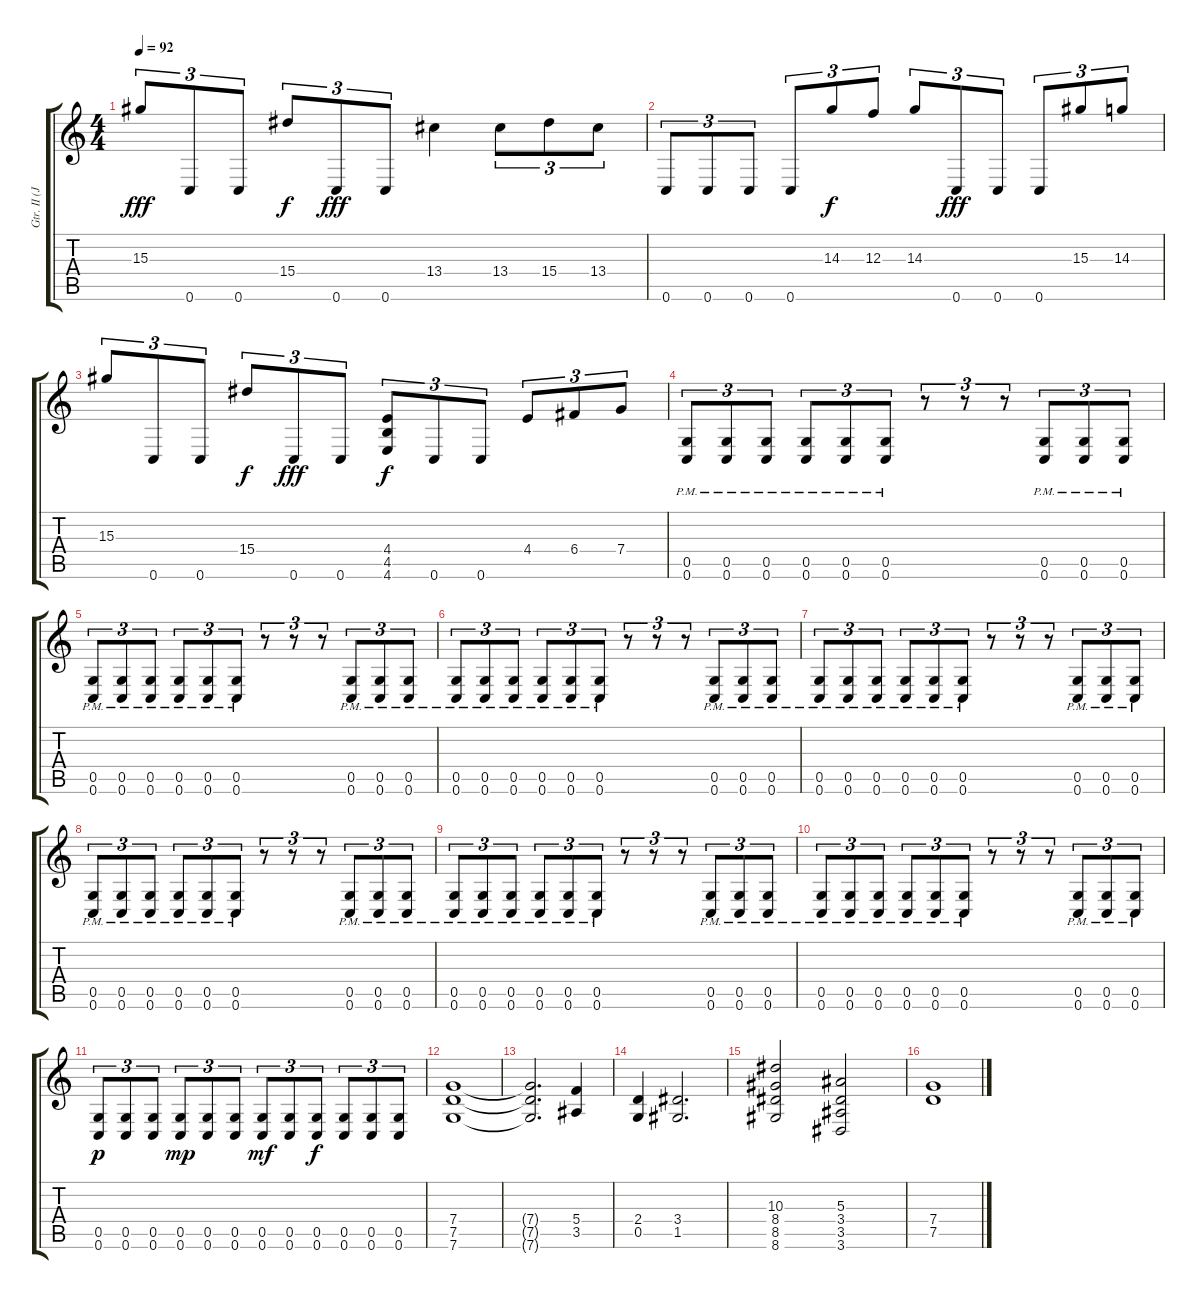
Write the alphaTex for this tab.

\track ("Gtr. II (Jämsen)" "Gtr. II (J") {instrument distortionguitar}
\staff {score tabs}
\tuning (D4 A3 F3 C3 G2 C2) {hide}
\ts (4 4)
\tempo 92
\clef g2
\ks c
15.3.8{tu (3 2) dy fff} 0.6.8{tu (3 2)} 0.6.8{tu (3 2)} 15.4.8{tu (3 2) dy f} 0.6.8{tu (3 2) dy fff} 0.6.8{tu (3 2)} 13.4.4 13.4.8{tu (3 2)} 15.4.8{tu (3 2)} 13.4.8{tu (3 2)} |
0.6.8{tu (3 2)} 0.6.8{tu (3 2)} 0.6.8{tu (3 2)} 0.6.8{tu (3 2)} 14.3.8{tu (3 2) dy f} 12.3.8{tu (3 2)} 14.3.8{tu (3 2)} 0.6.8{tu (3 2) dy fff} 0.6.8{tu (3 2)} 0.6.8{tu (3 2)} 15.3.8{tu (3 2)} 14.3.8{tu (3 2)} |
15.3.8{tu (3 2)} 0.6.8{tu (3 2)} 0.6.8{tu (3 2)} 15.4.8{tu (3 2) dy f} 0.6.8{tu (3 2) dy fff} 0.6.8{tu (3 2)} (4.4 4.5 4.6).8{tu (3 2) dy f} 0.6.8{tu (3 2)} 0.6.8{tu (3 2)} 4.4.8{tu (3 2)} 6.4.8{tu (3 2)} 7.4.8{tu (3 2)} |
(0.5{pm} 0.6{pm}).8{tu (3 2)} (0.5{pm} 0.6{pm}).8{tu (3 2)} (0.5{pm} 0.6{pm}).8{tu (3 2)} (0.5{pm} 0.6{pm}).8{tu (3 2)} (0.5{pm} 0.6{pm}).8{tu (3 2)} (0.5{pm} 0.6{pm}).8{tu (3 2)} r.8{tu (3 2)} r.8{tu (3 2)} r.8{tu (3 2)} (0.5{pm} 0.6{pm}).8{tu (3 2)} (0.5{pm} 0.6{pm}).8{tu (3 2)} (0.5{pm} 0.6{pm}).8{tu (3 2)} |
(0.5{pm} 0.6{pm}).8{tu (3 2)} (0.5{pm} 0.6{pm}).8{tu (3 2)} (0.5{pm} 0.6{pm}).8{tu (3 2)} (0.5{pm} 0.6{pm}).8{tu (3 2)} (0.5{pm} 0.6{pm}).8{tu (3 2)} (0.5{pm} 0.6{pm}).8{tu (3 2)} r.8{tu (3 2)} r.8{tu (3 2)} r.8{tu (3 2)} (0.5{pm} 0.6{pm}).8{tu (3 2)} (0.5{pm} 0.6{pm}).8{tu (3 2)} (0.5{pm} 0.6{pm}).8{tu (3 2)} |
(0.5{pm} 0.6{pm}).8{tu (3 2)} (0.5{pm} 0.6{pm}).8{tu (3 2)} (0.5{pm} 0.6{pm}).8{tu (3 2)} (0.5{pm} 0.6{pm}).8{tu (3 2)} (0.5{pm} 0.6{pm}).8{tu (3 2)} (0.5{pm} 0.6{pm}).8{tu (3 2)} r.8{tu (3 2)} r.8{tu (3 2)} r.8{tu (3 2)} (0.5{pm} 0.6{pm}).8{tu (3 2)} (0.5{pm} 0.6{pm}).8{tu (3 2)} (0.5{pm} 0.6{pm}).8{tu (3 2)} |
(0.5{pm} 0.6{pm}).8{tu (3 2)} (0.5{pm} 0.6{pm}).8{tu (3 2)} (0.5{pm} 0.6{pm}).8{tu (3 2)} (0.5{pm} 0.6{pm}).8{tu (3 2)} (0.5{pm} 0.6{pm}).8{tu (3 2)} (0.5{pm} 0.6{pm}).8{tu (3 2)} r.8{tu (3 2)} r.8{tu (3 2)} r.8{tu (3 2)} (0.5{pm} 0.6{pm}).8{tu (3 2)} (0.5{pm} 0.6{pm}).8{tu (3 2)} (0.5{pm} 0.6{pm}).8{tu (3 2)} |
(0.5{pm} 0.6{pm}).8{tu (3 2)} (0.5{pm} 0.6{pm}).8{tu (3 2)} (0.5{pm} 0.6{pm}).8{tu (3 2)} (0.5{pm} 0.6{pm}).8{tu (3 2)} (0.5{pm} 0.6{pm}).8{tu (3 2)} (0.5{pm} 0.6{pm}).8{tu (3 2)} r.8{tu (3 2)} r.8{tu (3 2)} r.8{tu (3 2)} (0.5{pm} 0.6{pm}).8{tu (3 2)} (0.5{pm} 0.6{pm}).8{tu (3 2)} (0.5{pm} 0.6{pm}).8{tu (3 2)} |
(0.5{pm} 0.6{pm}).8{tu (3 2)} (0.5{pm} 0.6{pm}).8{tu (3 2)} (0.5{pm} 0.6{pm}).8{tu (3 2)} (0.5{pm} 0.6{pm}).8{tu (3 2)} (0.5{pm} 0.6{pm}).8{tu (3 2)} (0.5{pm} 0.6{pm}).8{tu (3 2)} r.8{tu (3 2)} r.8{tu (3 2)} r.8{tu (3 2)} (0.5{pm} 0.6{pm}).8{tu (3 2)} (0.5{pm} 0.6{pm}).8{tu (3 2)} (0.5{pm} 0.6{pm}).8{tu (3 2)} |
(0.5{pm} 0.6{pm}).8{tu (3 2)} (0.5{pm} 0.6{pm}).8{tu (3 2)} (0.5{pm} 0.6{pm}).8{tu (3 2)} (0.5{pm} 0.6{pm}).8{tu (3 2)} (0.5{pm} 0.6{pm}).8{tu (3 2)} (0.5{pm} 0.6{pm}).8{tu (3 2)} r.8{tu (3 2)} r.8{tu (3 2)} r.8{tu (3 2)} (0.5{pm} 0.6{pm}).8{tu (3 2)} (0.5{pm} 0.6{pm}).8{tu (3 2)} (0.5{pm} 0.6{pm}).8{tu (3 2)} |
(0.5 0.6).8{tu (3 2) dy p} (0.5 0.6).8{tu (3 2)} (0.5 0.6).8{tu (3 2)} (0.5 0.6).8{tu (3 2) dy mp} (0.5 0.6).8{tu (3 2)} (0.5 0.6).8{tu (3 2)} (0.5 0.6).8{tu (3 2) dy mf} (0.5 0.6).8{tu (3 2)} (0.5 0.6).8{tu (3 2) dy f} (0.5 0.6).8{tu (3 2)} (0.5 0.6).8{tu (3 2)} (0.5 0.6).8{tu (3 2)} |
(7.4 7.5 7.6).1 |
(7.4{t} 7.5{t} 7.6{t}).2{d} (5.4 3.5).4 |
(2.4 0.5).4 (3.4 1.5).2{d} |
(10.3 8.4 8.5 8.6).2 (5.3 3.4 3.5 3.6).2 |
(7.4 7.5).1
